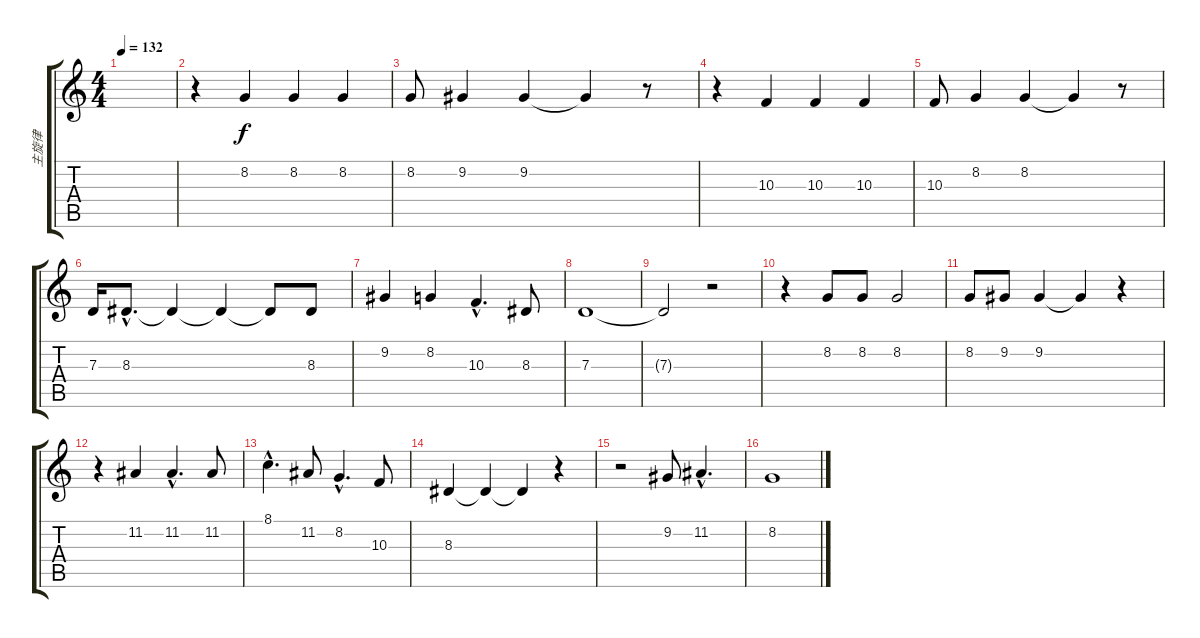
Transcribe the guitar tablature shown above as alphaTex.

\track ("主旋律" "主旋律") {instrument altosax}
\staff {score tabs}
\tuning (E4 B3 G3 D3 A2 E2) {hide}
\ts (4 4)
\tempo 132
\clef g2
\ks c
|
r.4 8.2.4 8.2.4 8.2.4 |
8.2.8 9.2.4 9.2.4 9.2{t}.4 r.8 |
r.4 10.3.4 10.3.4 10.3.4 |
10.3.8 8.2.4 8.2.4 8.2{t}.4 r.8 |
7.3.16 8.3{hac}.8{d} 8.3{t}.4 8.3{t}.4 8.3{t}.8 8.3.8 |
9.2.4 8.2.4 10.3{hac}.4{d} 8.3.8 |
7.3.1 |
7.3{t}.2 r.2 |
r.4 8.2.8 8.2.8 8.2.2 |
8.2.8 9.2.8 9.2.4 9.2{t}.4 r.4 |
r.4 11.2.4 11.2{hac}.4{d} 11.2.8 |
8.1{hac}.4{d} 11.2.8 8.2{hac}.4{d} 10.3.8 |
8.3.4 8.3{t}.4 8.3{t}.4 r.4 |
r.2 9.2.8 11.2{hac}.4{d} |
8.2.1
